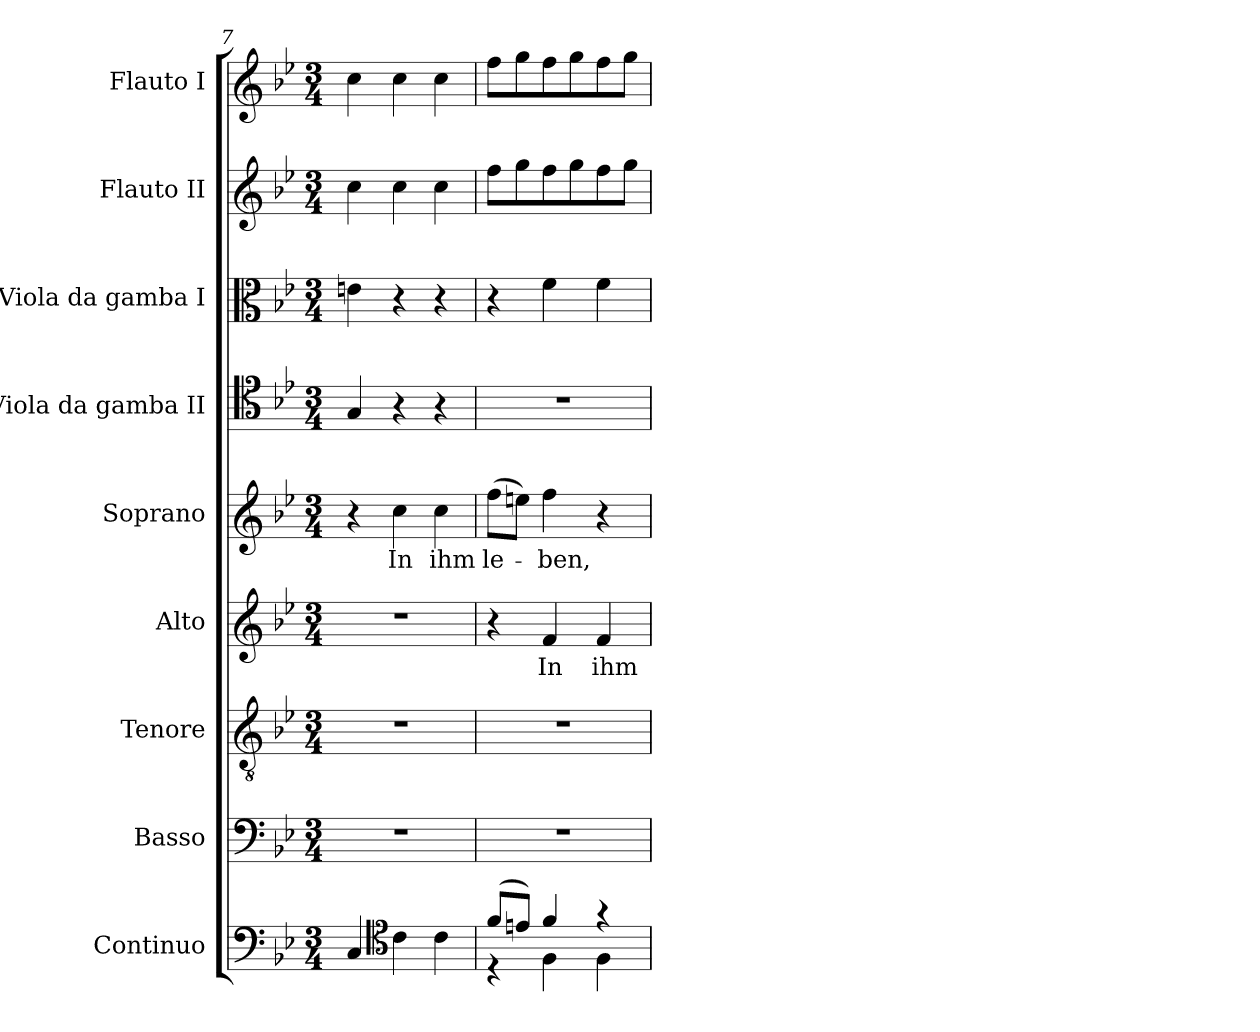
**kern	**kern	**kern	**kern	**text	**kern	**text	**kern	**kern	**kern	**kern
*part9	*part8	*part7	*part6	*part6	*part5	*part5	*part4	*part3	*part2	*part1
*staff9	*staff8	*staff7	*staff6	*staff6	*staff5	*staff5	*staff4	*staff3	*staff2	*staff1
*I"Continuo	*I"Basso	*I"Tenore	*I"Alto	*	*I"Soprano	*	*I"Viola da gamba II	*I"Viola da gamba I	*I"Flauto II	*I"Flauto I
*clefF4	*clefF4	*clefGv2	*clefG2	*	*clefG2	*	*clefC4	*clefC3	*clefG2	*clefG2
*	*	*ITrd7c12	*	*	*	*	*	*	*	*
*k[b-e-]	*k[b-e-]	*k[b-e-]	*k[b-e-]	*	*k[b-e-]	*	*k[b-e-]	*k[b-e-]	*k[b-e-]	*k[b-e-]
*B-:	*B-:	*B-:	*B-:	*	*B-:	*	*B-:	*B-:	*B-:	*B-:
*M3/4	*M3/4	*M3/4	*M3/4	*	*M3/4	*	*M3/4	*M3/4	*M3/4	*M3/4
=7	=7	=7	=7	=7	=7	=7	=7	=7	=7	=7
!	!LO:N:vis=1	!LO:N:vis=1	!LO:N:vis=1	!	!	!	!	!	!	!
4Ci/	2.r	2.r	2.r	.	4r	.	4Gi/	4eni\	4cci\	4cci\
*clefC4	*	*	*	*	*	*	*	*	*	*
!	!	!	!	!	!	!LO:LY:b:color=#000000	!	!	!	!
4ci\	.	.	.	.	4cci\	In	4r	4r	4cci\	4cci\
!	!	!	!	!	!	!LO:LY:b:color=#000000	!	!	!	!
4ci\	.	.	.	.	4cci\	ihm	4r	4r	4cci\	4cci\
=8	=8	=8	=8	=8	=8	=8	=8	=8	=8	=8
*^	*	*	*	*	*	*	*	*	*	*
!	!	!LO:N:vis=1	!LO:N:vis=1	!	!	!	!	!	!	!	!
!	!	!	!	!	!	!	!LO:LY:b:color=#000000	!LO:N:vis=1	!	!	!
(8fi/L	4r	2.r	2.r	4r	.	(8ffi\L	le-	2.r	4r	8ffi\L	8ffi\L
8eni/J)	.	.	.	.	.	8eeni\J)	.	.	.	8ggi\	8ggi\
!	!	!	!	!	!LO:LY:b:color=#000000	!	!	!	!	!	!
!	!	!	!	!	!	!	!LO:LY:b:color=#000000	!	!	!	!
4fi/	4Fi\	.	.	4fi/	In	4ffi\	-ben,	.	4fi\	8ffi\	8ffi\
.	.	.	.	.	.	.	.	.	.	8ggi\	8ggi\
!	!	!	!	!	!LO:LY:b:color=#000000	!	!	!	!	!	!
4r	4Fi\	.	.	4fi/	ihm	4r	.	.	4fi\	8ffi\	8ffi\
.	.	.	.	.	.	.	.	.	.	8ggi\J	8ggi\J
*v	*v	*	*	*	*	*	*	*	*	*	*
=	=	=	=	=	=	=	=	=	=	=
*-	*-	*-	*-	*-	*-	*-	*-	*-	*-	*-
